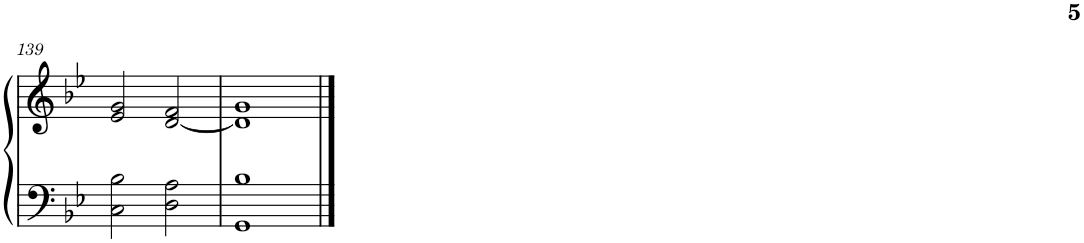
**kern	**kern
*part1	*part1
*staff2	*staff1
*I"Órgano	*
!!LO:PB:g=z
*clefF4	*clefG2
*k[b-e-]	*k[b-e-]
*M4/4	*M4/4
*met(c)	*met(c)
=139	=139
2C\ 2B-\	2e-/ 2g/
2D\ 2A\	[2d/ 2f/
=140	=140
1GG 1B-	1d] 1g
==	==
*-	*-
